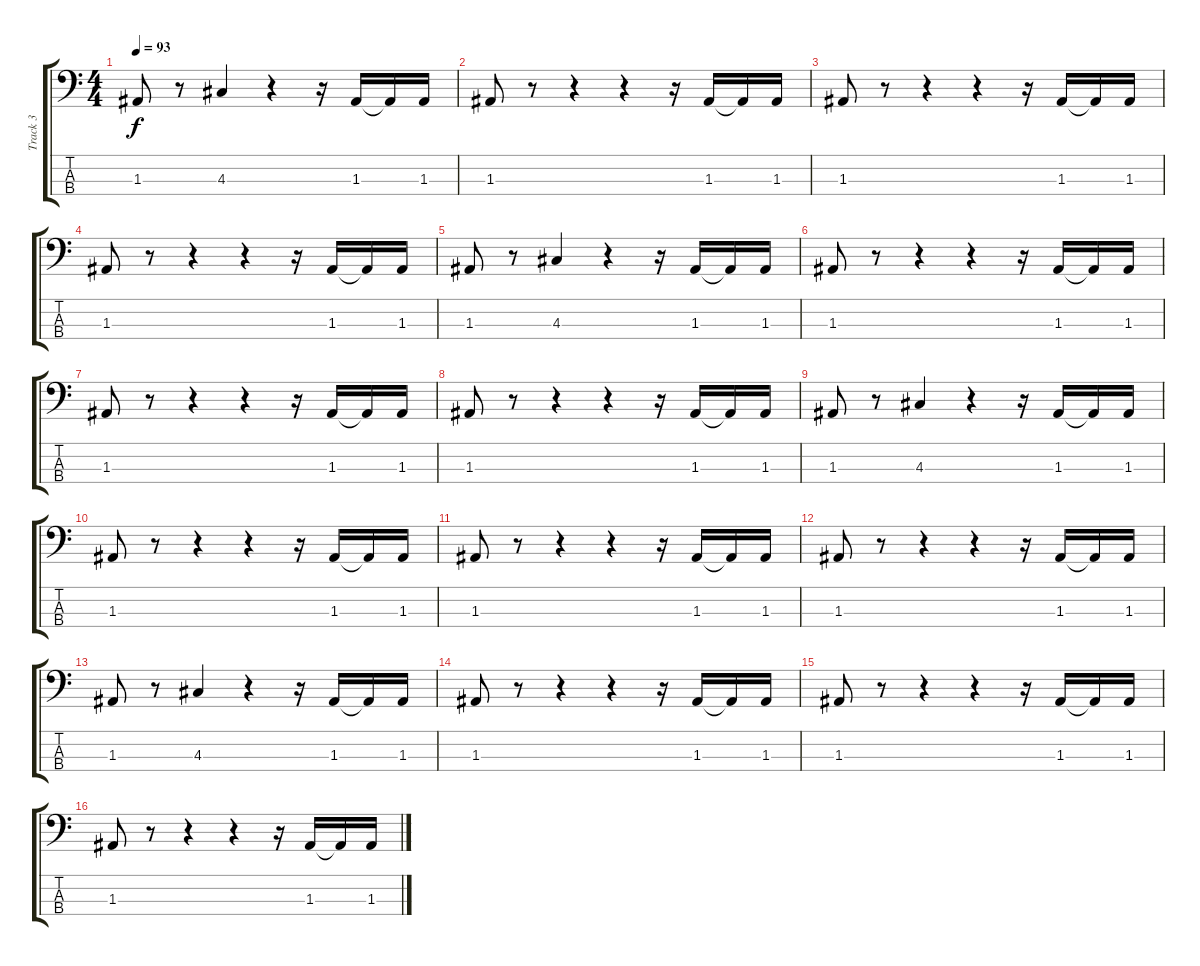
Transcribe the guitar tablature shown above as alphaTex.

\track ("Track 3" "Track 3") {instrument electricbassfinger}
\staff {score tabs}
\tuning (G2 D2 A1 E1) {hide}
\ts (4 4)
\tempo 93
\clef f4
\ks c
1.3.8{dy f} r.8 4.3.4 r.4 r.16 1.3.16 1.3{t}.16 1.3.16 |
1.3.8 r.8 r.4 r.4 r.16 1.3.16 1.3{t}.16 1.3.16 |
1.3.8 r.8 r.4 r.4 r.16 1.3.16 1.3{t}.16 1.3.16 |
1.3.8 r.8 r.4 r.4 r.16 1.3.16 1.3{t}.16 1.3.16 |
1.3.8 r.8 4.3.4 r.4 r.16 1.3.16 1.3{t}.16 1.3.16 |
1.3.8 r.8 r.4 r.4 r.16 1.3.16 1.3{t}.16 1.3.16 |
1.3.8 r.8 r.4 r.4 r.16 1.3.16 1.3{t}.16 1.3.16 |
1.3.8 r.8 r.4 r.4 r.16 1.3.16 1.3{t}.16 1.3.16 |
1.3.8 r.8 4.3.4 r.4 r.16 1.3.16 1.3{t}.16 1.3.16 |
1.3.8 r.8 r.4 r.4 r.16 1.3.16 1.3{t}.16 1.3.16 |
1.3.8 r.8 r.4 r.4 r.16 1.3.16 1.3{t}.16 1.3.16 |
1.3.8 r.8 r.4 r.4 r.16 1.3.16 1.3{t}.16 1.3.16 |
1.3.8 r.8 4.3.4 r.4 r.16 1.3.16 1.3{t}.16 1.3.16 |
1.3.8 r.8 r.4 r.4 r.16 1.3.16 1.3{t}.16 1.3.16 |
1.3.8 r.8 r.4 r.4 r.16 1.3.16 1.3{t}.16 1.3.16 |
1.3.8 r.8 r.4 r.4 r.16 1.3.16 1.3{t}.16 1.3.16
